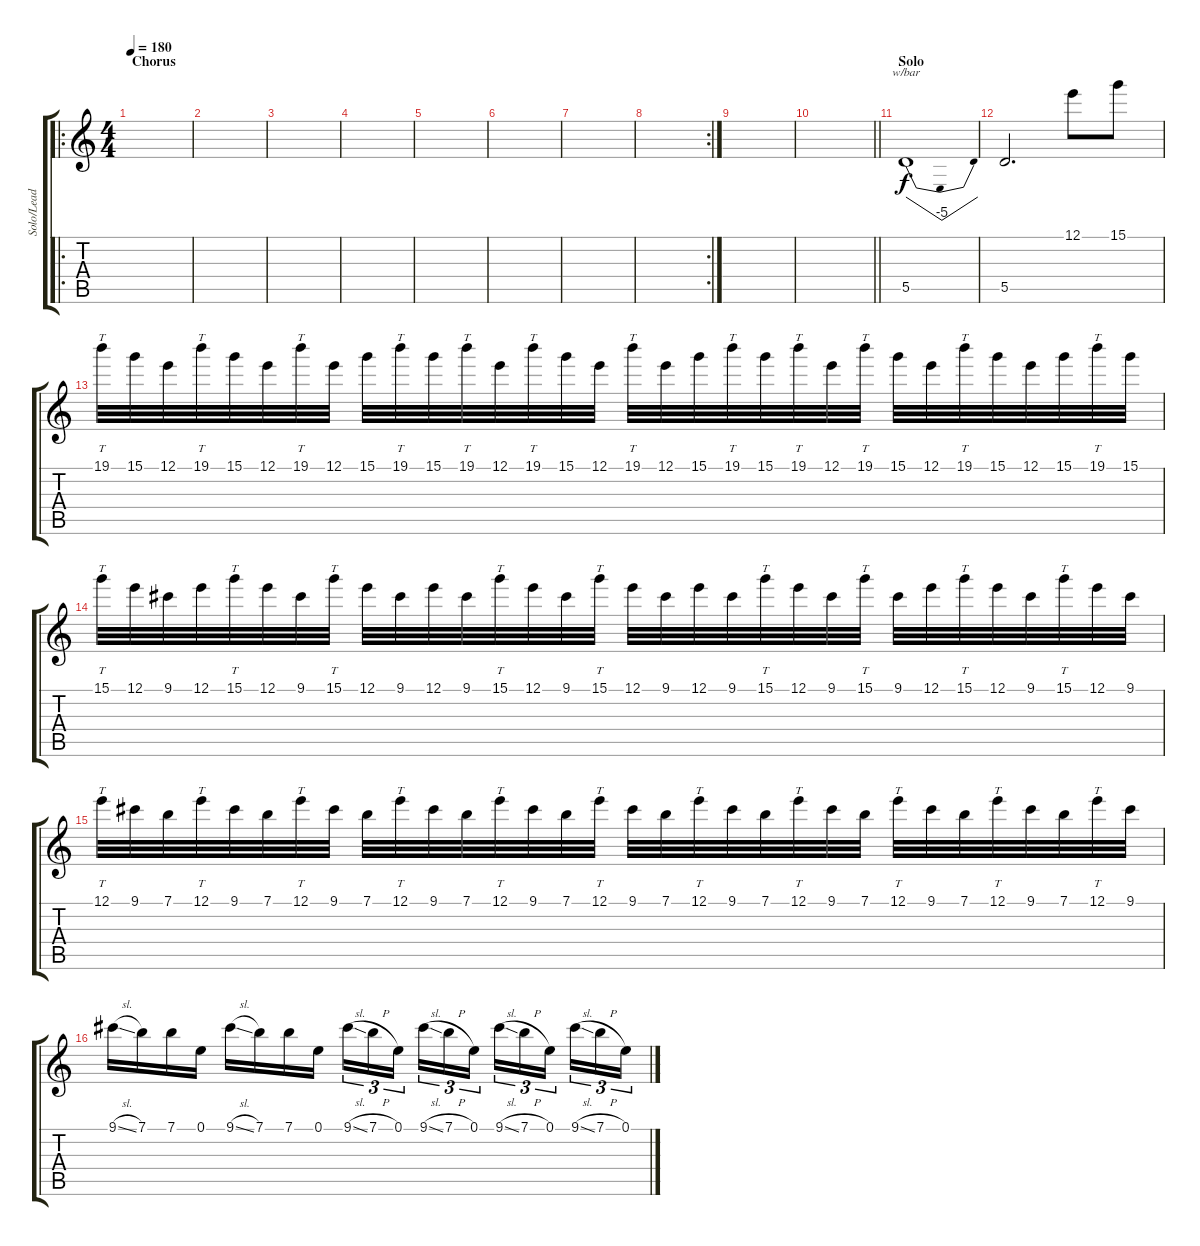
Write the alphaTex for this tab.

\track ("Solo/Lead" "Solo/Lead") {instrument overdrivenguitar}
\staff {score tabs}
\tuning (E4 B3 G3 D3 A2 D2) {hide}
\ro
\ts (4 4)
\section ("" "Chorus")
\tempo 180
\clef g2
\ks c
|
|
|
|
|
|
|
\rc 2
|
|
\barLineRight lightlight
|
\section ("" "Solo")
5.5.1{tbe (dip default 0 0 30 -20 60 0)} |
5.5.2{d} 12.1.8 15.1.8 |
19.1.32{tt} 15.1.32 12.1.32 19.1.32{tt} 15.1.32 12.1.32 19.1.32{tt} 12.1.32 15.1.32 19.1.32{tt} 15.1.32 19.1.32{tt} 12.1.32 19.1.32{tt} 15.1.32 12.1.32 19.1.32{tt} 12.1.32 15.1.32 19.1.32{tt} 15.1.32 19.1.32{tt} 12.1.32 19.1.32{tt} 15.1.32 12.1.32 19.1.32{tt} 15.1.32 12.1.32 15.1.32 19.1.32{tt} 15.1.32 |
15.1.32{tt} 12.1.32 9.1.32 12.1.32 15.1.32{tt} 12.1.32 9.1.32 15.1.32{tt} 12.1.32 9.1.32 12.1.32 9.1.32 15.1.32{tt} 12.1.32 9.1.32 15.1.32{tt} 12.1.32 9.1.32 12.1.32 9.1.32 15.1.32{tt} 12.1.32 9.1.32 15.1.32{tt} 9.1.32 12.1.32 15.1.32{tt} 12.1.32 9.1.32 15.1.32{tt} 12.1.32 9.1.32 |
12.1.32{tt} 9.1.32 7.1.32 12.1.32{tt} 9.1.32 7.1.32 12.1.32{tt} 9.1.32 7.1.32 12.1.32{tt} 9.1.32 7.1.32 12.1.32{tt} 9.1.32 7.1.32 12.1.32{tt} 9.1.32 7.1.32 12.1.32{tt} 9.1.32 7.1.32 12.1.32{tt} 9.1.32 7.1.32 12.1.32{tt} 9.1.32 7.1.32 12.1.32{tt} 9.1.32 7.1.32 12.1.32{tt} 9.1.32 |
9.1{sl}.16 7.1.16 7.1.16 0.1.16 9.1{sl}.16 7.1.16 7.1.16 0.1.16 9.1{sl}.16{tu (3 2)} 7.1{h}.16{tu (3 2)} 0.1.16{tu (3 2) beam splitsecondary} 9.1{sl}.16{tu (3 2)} 7.1{h}.16{tu (3 2)} 0.1.16{tu (3 2)} 9.1{sl}.16{tu (3 2)} 7.1{h}.16{tu (3 2)} 0.1.16{tu (3 2) beam splitsecondary} 9.1{sl}.16{tu (3 2)} 7.1{h}.16{tu (3 2)} 0.1.16{tu (3 2)}
